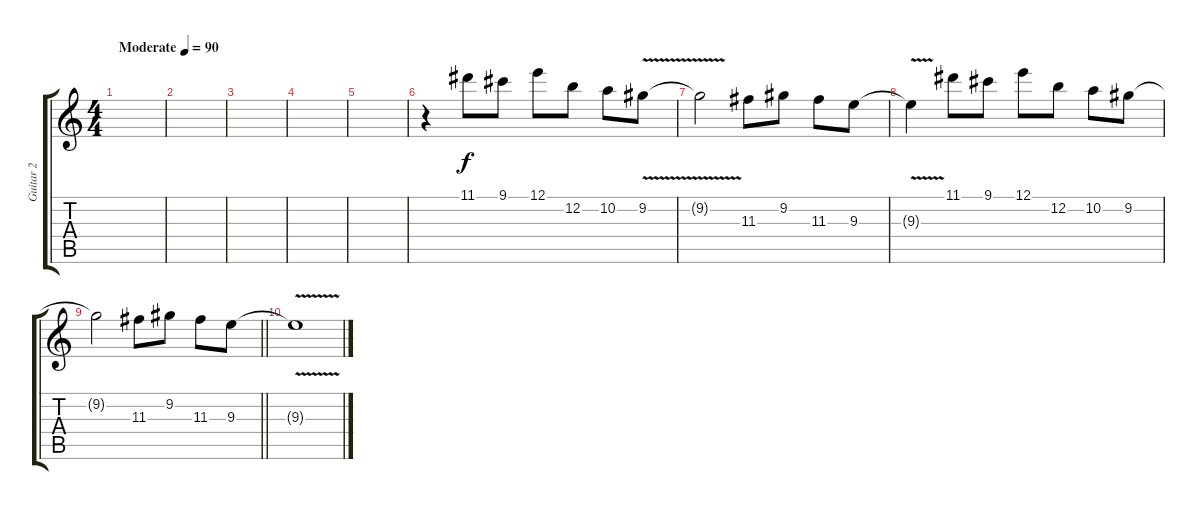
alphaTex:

\track ("Guitar 2" "Guitar 2") {instrument overdrivenguitar}
\staff {score tabs}
\tuning (E4 B3 G3 D3 A2 E2) {hide}
\ts (4 4)
\tempo (90 "Moderate")
\clef g2
\ks c
|
|
|
|
|
r.4 11.1.8 9.1.8 12.1.8 12.2.8 10.2.8 9.2{v}.8 |
9.2{t}.2 11.3.8 9.2.8 11.3.8 9.3.8 |
9.3{v t}.4 11.1.8 9.1.8 12.1.8 12.2.8 10.2.8 9.2.8 |
\barLineRight lightlight
9.2{t}.2 11.3.8 9.2.8 11.3.8 9.3.8 |
9.3{v t}.1
